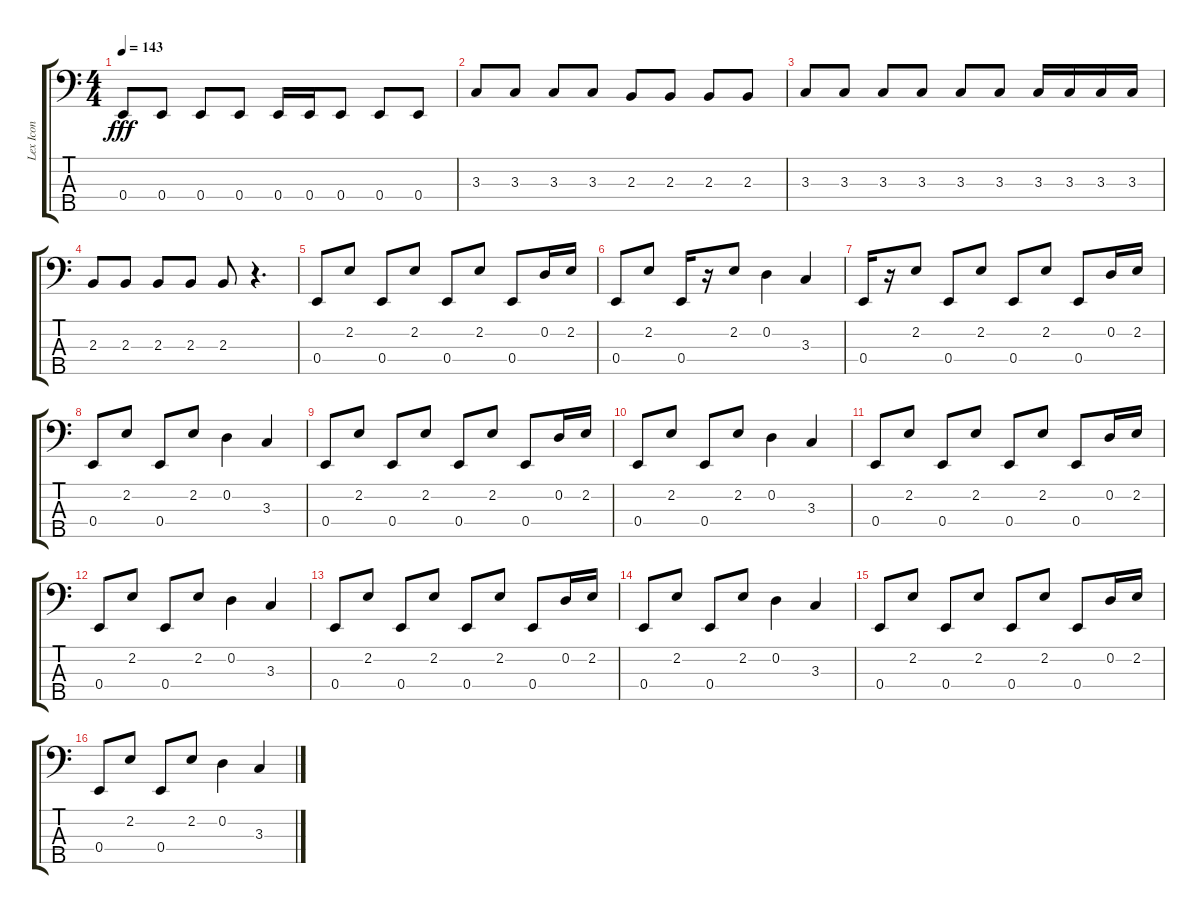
\track ("Lex Icon" "Lex Icon") {instrument electricbassfinger}
\staff {score tabs}
\tuning (G2 D2 A1 E1 B0) {hide}
\ts (4 4)
\tempo 143
\clef f4
\ks c
0.4.8{dy fff} 0.4.8 0.4.8 0.4.8 0.4.16 0.4.16 0.4.8 0.4.8 0.4.8 |
3.3.8 3.3.8 3.3.8 3.3.8 2.3.8 2.3.8 2.3.8 2.3.8 |
3.3.8 3.3.8 3.3.8 3.3.8 3.3.8 3.3.8 3.3.16 3.3.16 3.3.16 3.3.16 |
2.3.8 2.3.8 2.3.8 2.3.8 2.3.8 r.4{d} |
0.4.8 2.2.8 0.4.8 2.2.8 0.4.8 2.2.8 0.4.8 0.2.16 2.2.16 |
0.4.8 2.2.8 0.4.16 r.16 2.2.8 0.2.4 3.3.4 |
0.4.16 r.16 2.2.8 0.4.8 2.2.8 0.4.8 2.2.8 0.4.8 0.2.16 2.2.16 |
0.4.8 2.2.8 0.4.8 2.2.8 0.2.4 3.3.4 |
0.4.8 2.2.8 0.4.8 2.2.8 0.4.8 2.2.8 0.4.8 0.2.16 2.2.16 |
0.4.8 2.2.8 0.4.8 2.2.8 0.2.4 3.3.4 |
0.4.8 2.2.8 0.4.8 2.2.8 0.4.8 2.2.8 0.4.8 0.2.16 2.2.16 |
0.4.8 2.2.8 0.4.8 2.2.8 0.2.4 3.3.4 |
0.4.8 2.2.8 0.4.8 2.2.8 0.4.8 2.2.8 0.4.8 0.2.16 2.2.16 |
0.4.8 2.2.8 0.4.8 2.2.8 0.2.4 3.3.4 |
0.4.8 2.2.8 0.4.8 2.2.8 0.4.8 2.2.8 0.4.8 0.2.16 2.2.16 |
0.4.8 2.2.8 0.4.8 2.2.8 0.2.4 3.3.4
